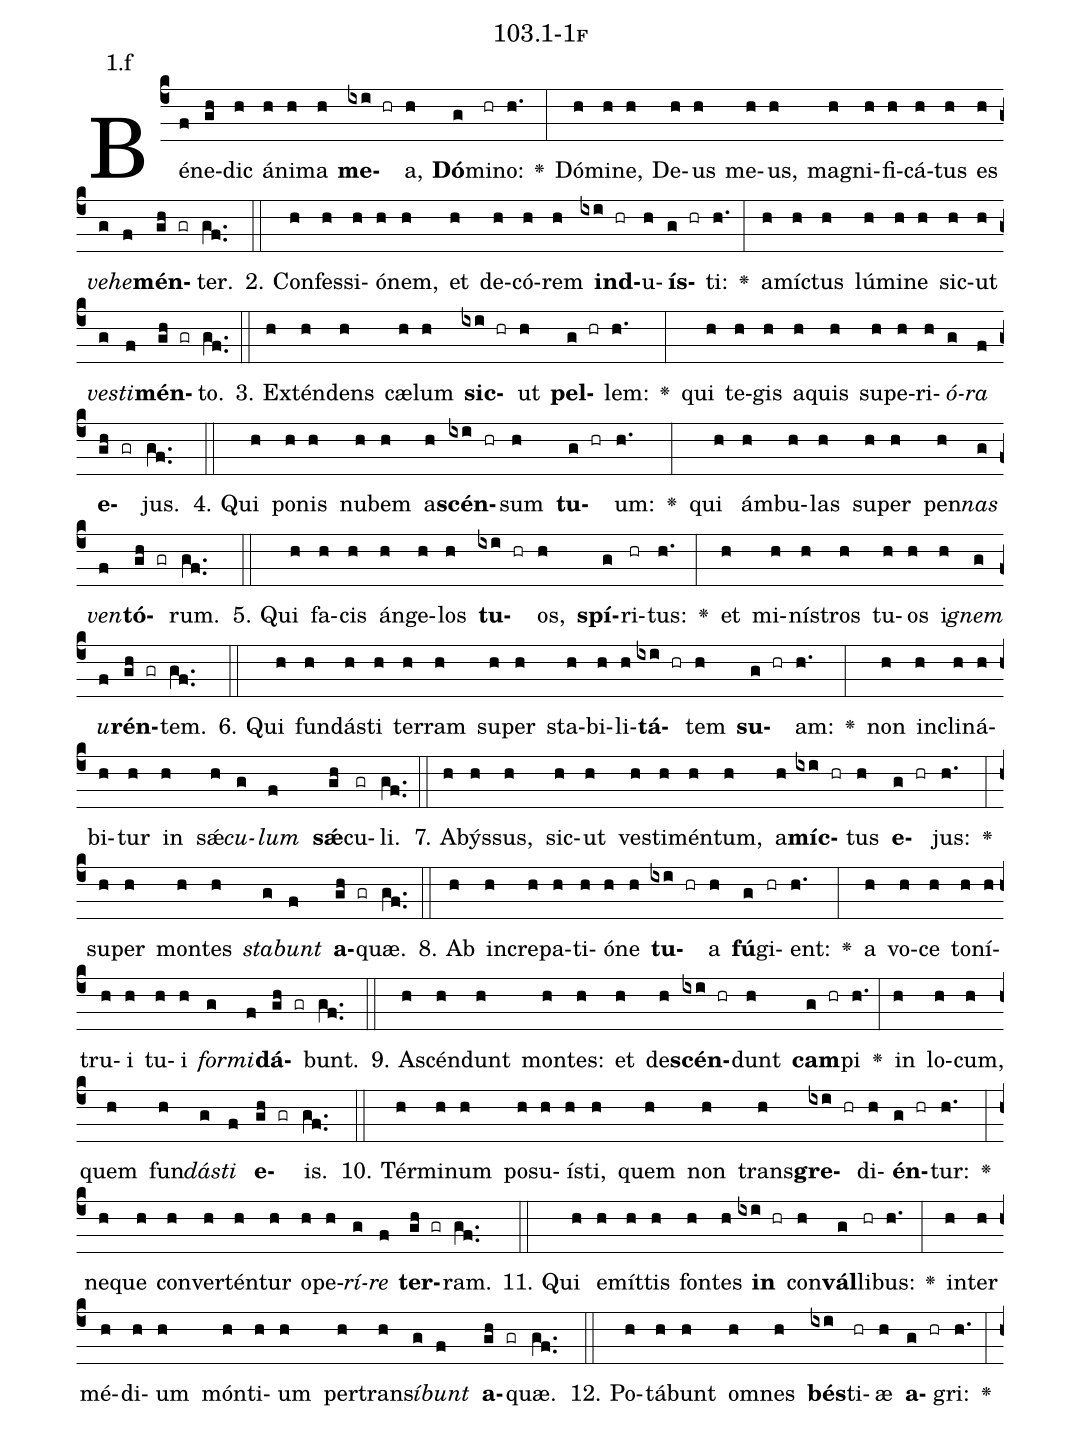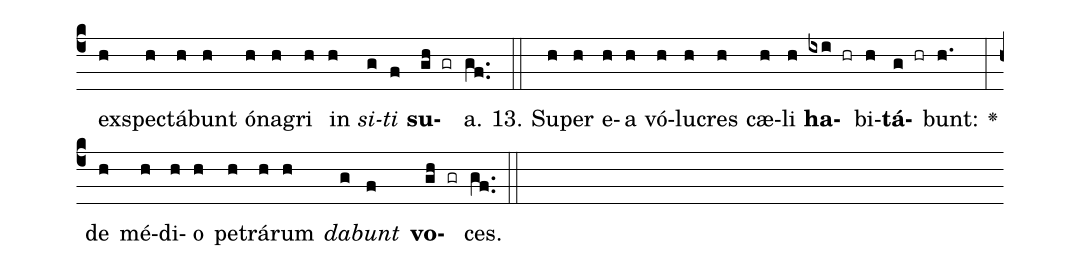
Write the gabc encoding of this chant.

name: 103.1-1f;
annotation: 1.f;
%%
(c4)Bé(f)ne(gh)dic(h) á(h)ni(h)ma(h) <b>me</b>(ixi hr)a,(h) <b>Dó</b>(g)mi(hr)no:(h.) <v>\greheightstar</v>(:) Dó(h)mi(h)ne,(h) De(h)us(h) me(h)us,(h) ma(h)gni(h)fi(h)cá(h)tus(h) es(h) <i>ve</i>(g)<i>he</i>(f)<b>mén</b>(gh gr)ter.(gf..) (::)
2. Con(h)fes(h)si(h)ó(h)nem,(h) et(h) de(h)có(h)rem(h) <b>ind</b>(ixi hr)u(h)<b>ís</b>(g hr)ti:(h.) <v>\greheightstar</v>(:) a(h)míc(h)tus(h) lú(h)mi(h)ne(h) sic(h)ut(h) <i>ves</i>(g)<i>ti</i>(f)<b>mén</b>(gh gr)to.(gf..) (::)
3. Ex(h)tén(h)dens(h) cæ(h)lum(h) <b>sic</b>(ixi hr)ut(h) <b>pel</b>(g hr)lem:(h.) <v>\greheightstar</v>(:) qui(h) te(h)gis(h) a(h)quis(h) su(h)pe(h)ri(h)<i>ó</i>(g)<i>ra</i>(f) <b>e</b>(gh gr)jus.(gf..) (::)
4. Qui(h) po(h)nis(h) nu(h)bem(h) a(h)<b>scén</b>(ixi hr)sum(h) <b>tu</b>(g hr)um:(h.) <v>\greheightstar</v>(:) qui(h) ám(h)bu(h)las(h) su(h)per(h) pen(h)<i>nas</i>(g) <i>ven</i>(f)<b>tó</b>(gh gr)rum.(gf..) (::)
5. Qui(h) fa(h)cis(h) án(h)ge(h)los(h) <b>tu</b>(ixi hr)os,(h) <b>spí</b>(g)ri(hr)tus:(h.) <v>\greheightstar</v>(:) et(h) mi(h)nís(h)tros(h) tu(h)os(h) i(h)<i>gnem</i>(g) <i>u</i>(f)<b>rén</b>(gh gr)tem.(gf..) (::)
6. Qui(h) fun(h)dás(h)ti(h) ter(h)ram(h) su(h)per(h) sta(h)bi(h)li(h)<b>tá</b>(ixi hr)tem(h) <b>su</b>(g hr)am:(h.) <v>\greheightstar</v>(:) non(h) in(h)cli(h)ná(h)bi(h)tur(h) in(h) sǽ(h)<i>cu</i>(g)<i>lum</i>(f) <b>sǽ</b>(gh)cu(gr)li.(gf..) (::)
7. A(h)býs(h)sus,(h) sic(h)ut(h) ves(h)ti(h)mén(h)tum,(h) a(h)<b>míc</b>(ixi hr)tus(h) <b>e</b>(g hr)jus:(h.) <v>\greheightstar</v>(:) su(h)per(h) mon(h)tes(h) <i>sta</i>(g)<i>bunt</i>(f) <b>a</b>(gh gr)quæ.(gf..) (::)
8. Ab(h) in(h)cre(h)pa(h)ti(h)ó(h)ne(h) <b>tu</b>(ixi hr)a(h) <b>fú</b>(g)gi(hr)ent:(h.) <v>\greheightstar</v>(:) a(h) vo(h)ce(h) to(h)ní(h)tru(h)i(h) tu(h)i(h) <i>for</i>(g)<i>mi</i>(f)<b>dá</b>(gh gr)bunt.(gf..) (::)
9. A(h)scén(h)dunt(h) mon(h)tes:(h) et(h) de(h)<b>scén</b>(ixi hr)dunt(h) <b>cam</b>(g hr)pi(h.) <v>\greheightstar</v>(:) in(h) lo(h)cum,(h) quem(h) fun(h)<i>dás</i>(g)<i>ti</i>(f) <b>e</b>(gh gr)is.(gf..) (::)
10. Tér(h)mi(h)num(h) po(h)su(h)ís(h)ti,(h) quem(h) non(h) trans(h)<b>gre</b>(ixi hr)di(h)<b>én</b>(g hr)tur:(h.) <v>\greheightstar</v>(:) ne(h)que(h) con(h)ver(h)tén(h)tur(h) o(h)pe(h)<i>rí</i>(g)<i>re</i>(f) <b>ter</b>(gh gr)ram.(gf..) (::)
11. Qui(h) e(h)mít(h)tis(h) fon(h)tes(h) <b>in</b>(ixi hr) con(h)<b>vál</b>(g)li(hr)bus:(h.) <v>\greheightstar</v>(:) in(h)ter(h) mé(h)di(h)um(h) món(h)ti(h)um(h) per(h)trans(h)<i>í</i>(g)<i>bunt</i>(f) <b>a</b>(gh gr)quæ.(gf..) (::)
12. Po(h)tá(h)bunt(h) om(h)nes(h) <b>bés</b>(ixi)ti(hr)æ(h) <b>a</b>(g hr)gri:(h.) <v>\greheightstar</v>(:) ex(h)spec(h)tá(h)bunt(h) ó(h)na(h)gri(h) in(h) <i>si</i>(g)<i>ti</i>(f) <b>su</b>(gh gr)a.(gf..) (::)
13. Su(h)per(h) e(h)a(h) vó(h)lu(h)cres(h) cæ(h)li(h) <b>ha</b>(ixi hr)bi(h)<b>tá</b>(g hr)bunt:(h.) <v>\greheightstar</v>(:) de(h) mé(h)di(h)o(h) pe(h)trá(h)rum(h) <i>da</i>(g)<i>bunt</i>(f) <b>vo</b>(gh gr)ces.(gf..) (::)
